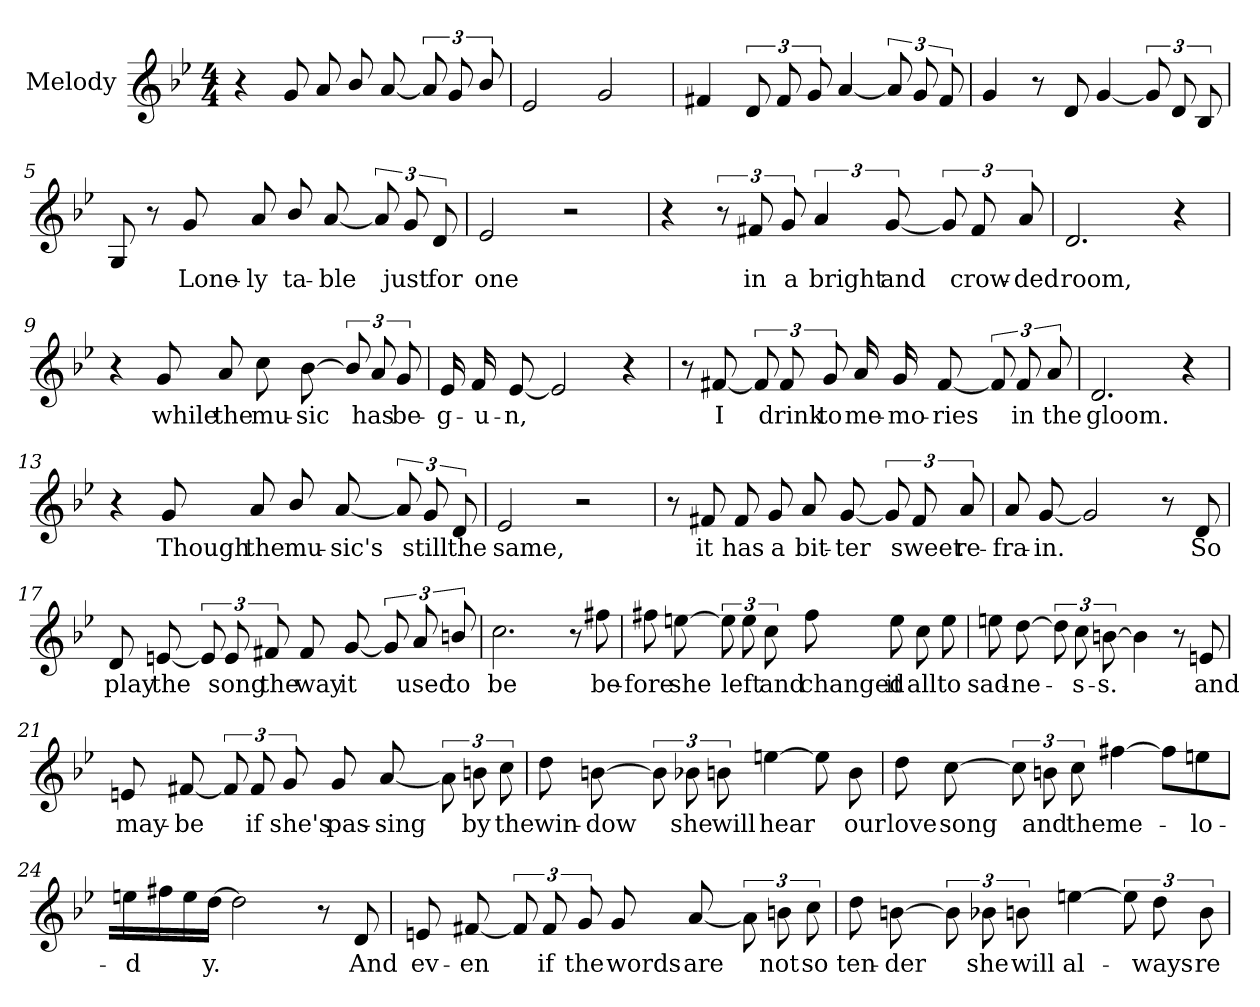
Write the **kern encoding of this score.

**kern	**text
*part1	*part1
*staff1	*staff1
*I"Melody	*
*clefG2	*
*k[b-e-]	*
*M4/4	*
=1	=1
4r	.
8g/L	.
8a/	.
8b-/L	.
[<8a/	.
12a/L]	.
12g/	.
12b-/	.
=2	=2
2e-/	.
2g/	.
=3	=3
4f#X/	.
12d/L	.
12f#/	.
12g/	.
[<4a/	.
12a/L]	.
12g/	.
12f#/	.
=4	=4
4g/	.
8r	.
8d/	.
[<4g/	.
12g/L]	.
12d/	.
12B-/	.
!!LO:LB:g=z
=5	=5
8G/	.
8r	.
8g/L	Lone-
8a/	ly
8b-/L	ta-
[<8a/	ble
12a/L]	.
12g/	just
12d/	for
=6	=6
2e-/	one
2r	.
=7	=7
4r	.
12r	.
12f#X/	in
12g/	a
6a/	bright
[<12g/	and
12g/L]	.
12f#/	crow-
12a/	ded
=8	=8
2.d/	room,
4r	.
!!LO:LB:g=z
=9	=9
4r	.
8g/L	while
8a/	the
8cc\L	mu-
[>8b-\	sic
12b-/L]	.
12a/	has
12g/	be-
=10	=10
16e-/LL	g-
16f/J	u-
[<8e-/	n,
2e-/]	.
4r	.
=11	=11
8r	.
[<8f#X/	I
12f#/L]	.
12f#/	drink
12g/	to
16a/LL	me-
16g/J	mo-
[<8f#/	ries
12f#/L]	.
12f#/	in
12a/	the
!!LO:LB:g=z
=12	=12
2.d/	gloom.
4r	.
=13	=13
4r	.
8g/L	Though
8a/	the
8b-/L	mu-
[<8a/	sic's
12a/L]	.
12g/	still
12d/	the
=14	=14
2e-/	same,
2r	.
=15	=15
8r	.
8f#X/	it
8f#/L	has
8g/	a
8a/L	bit-
[<8g/	ter
12g/L]	.
12f#/	sweet
12a/	re-
!!LO:LB:g=z
=16	=16
8a/L	fra-
[<8g/	in.
2g/]	.
8r	.
8d/	So
=17	=17
8d/L	play
[<8en/	the
12e/L]	.
12e/	song
12f#X/	the
8f#/L	way
[<8g/	it
12g/L]	.
12a/	used
12bn/	to
=18	=18
2.cc\	be
8r	.
8ff#X\	be-
!!LO:LB:g=z
=19	=19
8ff#X\L	fore
[>8een\	she
12ee\L]	.
12ee\	left
12cc\	and
8ff#\L	changed
8ee\	it
8cc\L	all
8ee\	to
=20	=20
8een\L	sad-
[>8dd\	ne-
12dd\L]	.
12cc\	s-
[>12bn\	s.
4b\]	.
8r	.
8en/	and
!!LO:LB:g=z
=21	=21
8en/L	may-
[<8f#X/	be
12f#/L]	.
12f#/	if
12g/	she's
8g/L	pas-
[<8a/	sing
12a\L]	.
12bn\	by
12cc\	the
=22	=22
8dd\L	win-
[>8bn\	dow
12b\L]	.
12b-X\	she
12bn\	will
[>4een\	hear
8ee\L]	.
8b\	our
!!LO:LB:g=z
=23	=23
8dd\L	love
[>8cc\	song
12cc\L]	.
12bn\	and
12cc\	the
[>4ff#X\	me-
8ff#\L]	.
8een\	lo-
=24	=24
16een\LL	d-
16ff#X\J	-
16ee\J	-
[>16dd\J	y.
2dd\]	.
8r	.
8d/	And
=25	=25
8en/L	ev-
[<8f#X/	en
12f#/L]	.
12f#/	if
12g/	the
8g/L	words
[<8a/	are
12a\L]	.
12bn\	not
12cc\	so
!!LO:LB:g=z
=26	=26
8dd\L	ten-
[>8bn\	der
12b\L]	.
12b-X\	she
12bn\	will
[>4een\	al-
12ee\L]	.
12dd\	ways
12b\	re-
=	=
*-	*-
